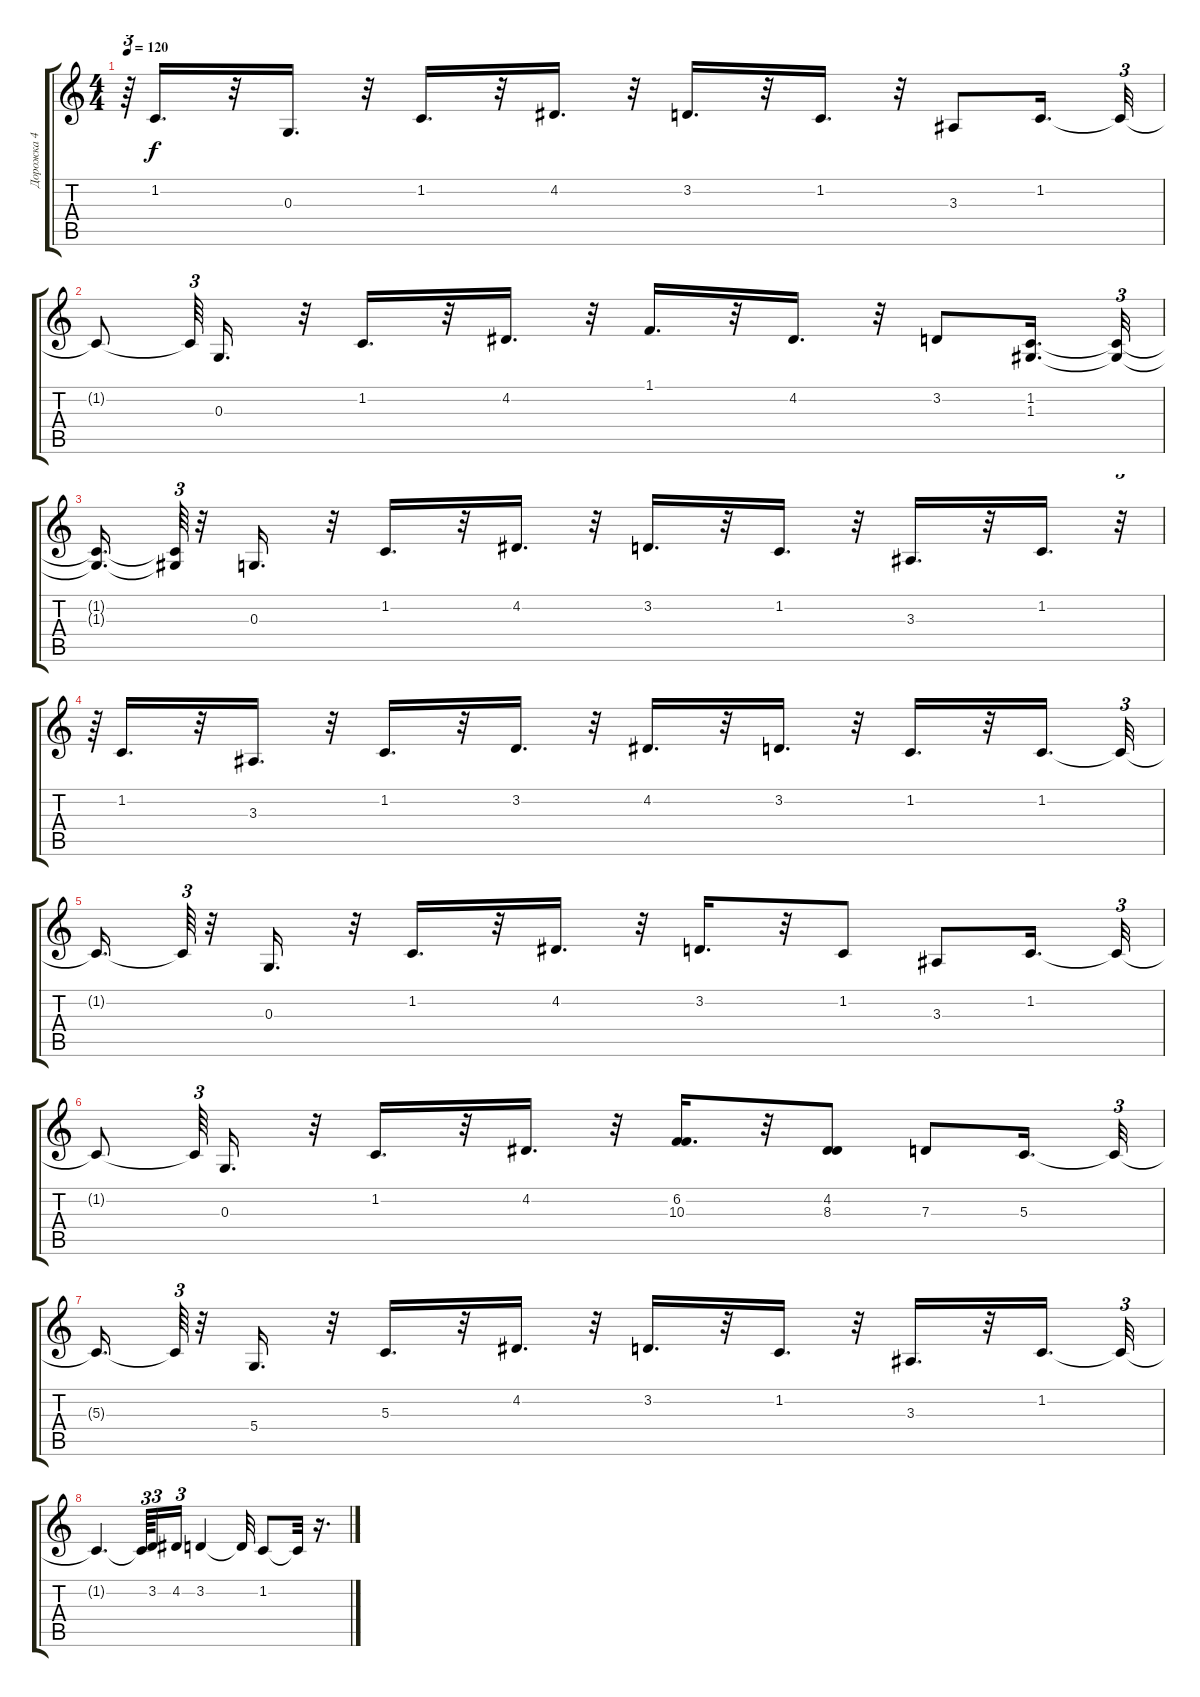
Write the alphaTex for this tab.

\track ("Дорожка 4" "Дорожка 4") {instrument electricpiano2}
\staff {score tabs}
\tuning (E4 B3 G3 D3 A2 E2) {hide}
\ts (4 4)
\tempo 120
\clef g2
\ks c
r.64{tu (3 2) dy f} 1.2.16{d} r.32 0.3.16{d} r.32 1.2.16{d} r.32 4.2.16{d} r.32 3.2.16{d} r.32 1.2.16{d} r.32 3.3.8 1.2.16{d} 1.2{t}.32{tu (3 2)} |
1.2{t}.8 1.2{t}.64{tu (3 2) beam splitsecondary} 0.3.16{d} r.32 1.2.16{d} r.32 4.2.16{d} r.32 1.1.16{d} r.32 4.2.16{d} r.32 3.2.8 (1.2 1.3).16{d} (1.2{t} 1.3{t}).32{tu (3 2)} |
(1.2{t} 1.3{t}).16{d} (1.2{t} 1.3{t}).64{tu (3 2)} r.32 0.3.16{d} r.32 1.2.16{d} r.32 4.2.16{d} r.32 3.2.16{d} r.32 1.2.16{d} r.32 3.3.16{d} r.32 1.2.16{d} r.32{tu (3 2)} |
r.64{tu (3 2)} 1.2.16{d} r.32 3.3.16{d} r.32 1.2.16{d} r.32 3.2.16{d} r.32 4.2.16{d} r.32 3.2.16{d} r.32 1.2.16{d} r.32 1.2.16{d} 1.2{t}.32{tu (3 2)} |
1.2{t}.16{d} 1.2{t}.64{tu (3 2)} r.32 0.3.16{d} r.32 1.2.16{d} r.32 4.2.16{d} r.32 3.2.16{d} r.32 1.2.8 3.3.8 1.2.16{d} 1.2{t}.32{tu (3 2)} |
1.2{t}.8 1.2{t}.64{tu (3 2) beam splitsecondary} 0.3.16{d} r.32 1.2.16{d} r.32 4.2.16{d} r.32 (6.2 10.3).16{d} r.32 (4.2 8.3).8 7.3.8 5.3.16{d} 5.3{t}.32{tu (3 2)} |
5.3{t}.16{d} 5.3{t}.64{tu (3 2)} r.32 5.4.16{d} r.32 5.3.16{d} r.32 4.2.16{d} r.32 3.2.16{d} r.32 1.2.16{d} r.32 3.3.16{d} r.32 1.2.16{d} 1.2{t}.32{tu (3 2)} |
1.2{t}.4{d} 1.2{t}.64{tu (3 2)} 3.2.16{tu (3 2)} 4.2.16{tu (3 2)} 3.2.4 3.2{t}.32 1.2.8 1.2{t}.32 r.16{d}
